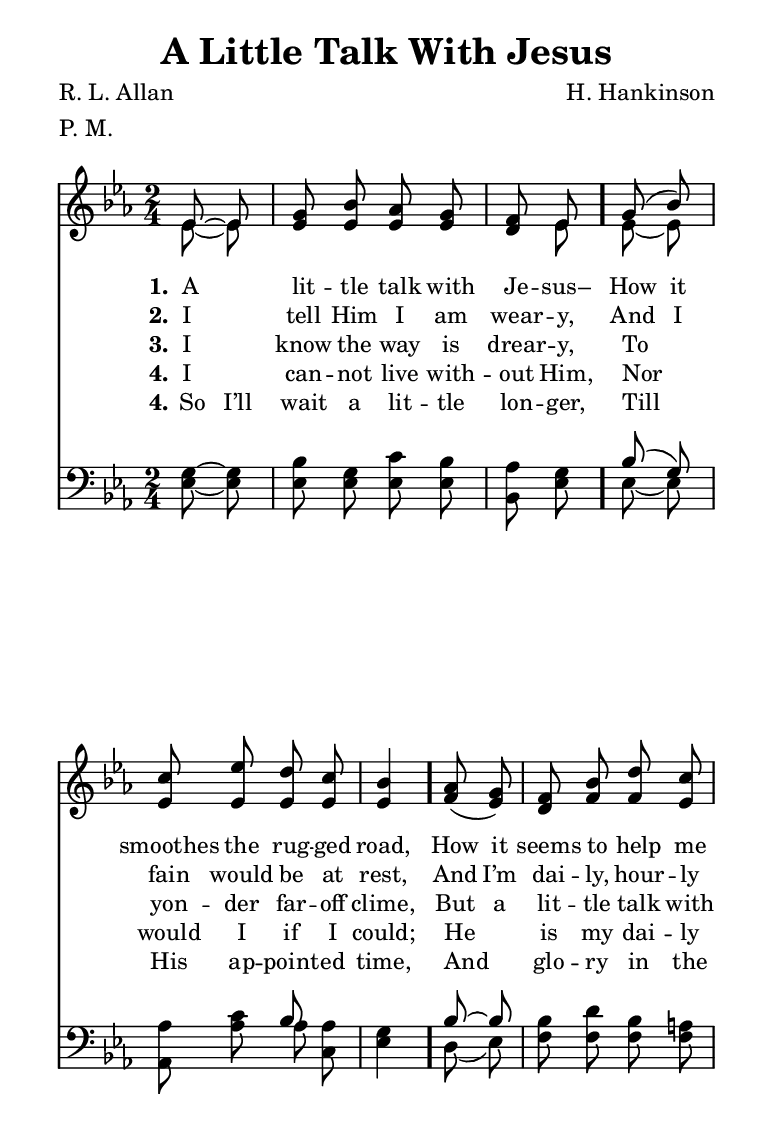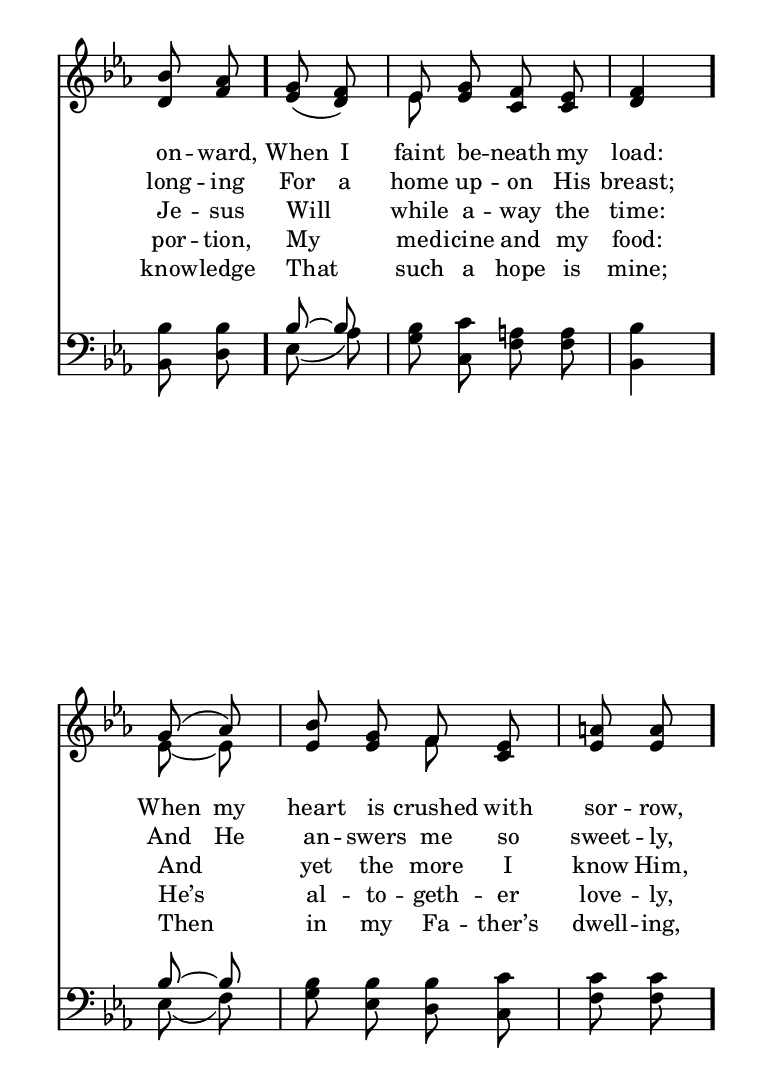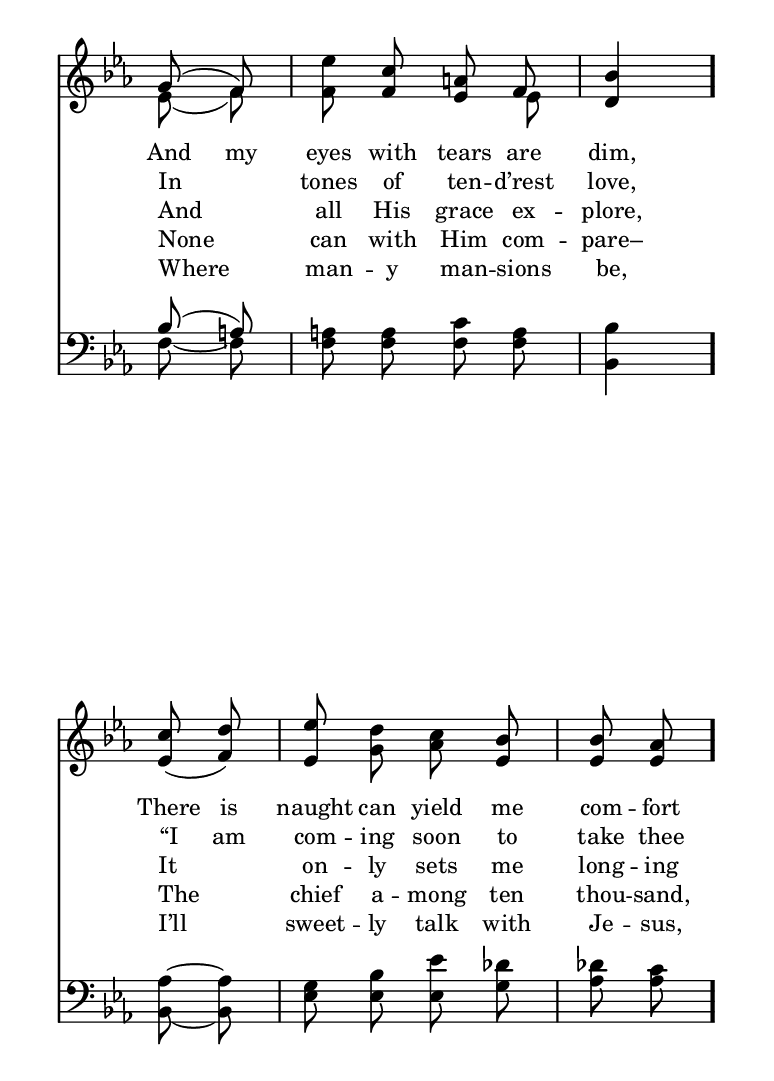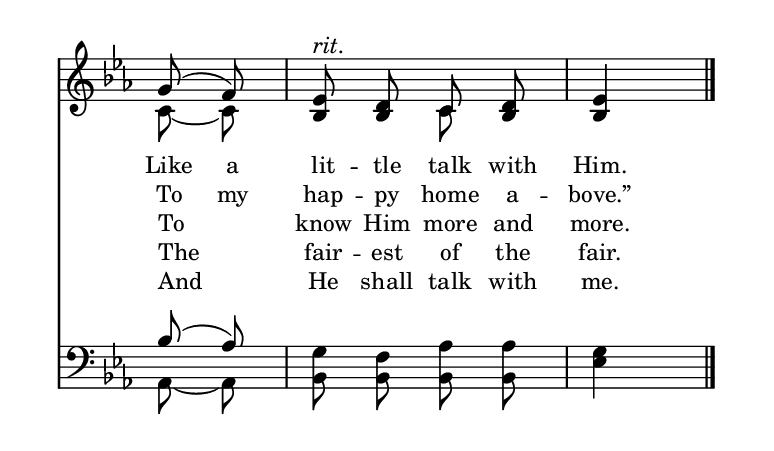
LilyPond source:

\include "common/global.ily"
\paper {
  \include "common/paper.ily"
}

\header{
  hymnnumber = "204"
  title = "A Little Talk With Jesus"
  tunename = ""
  meter = "P. M."
  poet = "R. L. Allan"
  composer = "H. Hankinson"
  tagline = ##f
}

global = {
  \include "common/overrides.ily"
  \override Staff.TimeSignature.style = #'numbered
  \time 2/4
  \override Score.MetronomeMark.transparent = ##t % hide all fermata changes too
  \tempo 4=70
  \key ees \major
  \partial 4
  \autoBeamOff
}

notesSoprano = {
\global
\relative c' {

  ees8 ~ ees | g bes aes g | f ees
  g8( bes) c ees d c | bes4
  aes8( g) | f bes d c | bes aes
  g8( f) ees g f ees | f4
  g8( aes) bes8 g f ees | a a
  g8( f) | ees' c a f | bes4
  c8( d) | ees d c bes | bes aes
  g8( f) | ees^\markup{ \italic rit. } d c d | ees4

  \bar "|."

}
}

notesAlto = {
\global
\relative e' {

  ees8 ~ ees | ees ees ees ees | d ees
  ees8 ~ ees | ees ees ees ees | ees4
  f8( ees) | d f f ees | d f
  ees8( d) | ees ees c c | d4
  ees8 ~ ees | ees ees f c | ees ees
  ees8( f) | f f ees ees | d4
  ees8( f) | ees g aes ees | ees ees
  c8 ~ c | bes bes c bes | bes4

}
}

notesTenor = {
\global
\relative a {

  g8 ~ g | bes g c bes | aes g
  bes8( g) | aes c bes aes | g4
  bes8 ~ bes | bes d bes a | bes bes
  bes8 ~ bes | bes c a a | bes4
  bes8 ~ bes | bes bes bes c | c c
  bes8( a) | a a c a | bes4
  aes8 ~ aes | g bes ees des | des c
  bes8( aes) | g f aes aes | g4

}
}

notesBass = {
\global
\relative f {

  ees8 ~ ees | ees ees ees ees | bes ees
  ees8 ~ ees | aes, aes' aes c, | ees4
  d8( ees) | f f f f | bes, d
  ees8( aes) | g c, f f | bes,4
  ees8( f) | g ees d c | f f
  f8 ~ f | f f f f | bes,4
  bes8 ~ bes | ees ees ees g | aes aes
  aes,8 ~ aes | bes bes bes bes | ees4

}
}

wordsA = \lyricmode {
\set stanza = "1."

A lit -- tle talk with Je -- sus– \bar "."
{ \mon } How it { \moff } smoothes the rug -- ged road, \bar "."
{ \mon } How it { \moff } seems to help me on -- ward, \bar "."
{ \mon } When I { \moff } faint be -- neath my load: \bar "."
{ \mon } When my { \moff } heart is crushed with sor -- row, \bar "."
{ \mon } And my { \moff } eyes with tears are dim, \bar "."
{ \mon } There is { \moff } naught can yield me com -- fort \bar "."
{ \mon } Like a { \moff } lit -- tle talk with Him. \bar "."

}

wordsB = \lyricmode {
\set stanza = "2."

I tell Him I am wear -- y,
{ \mon } And I { \moff } fain would be at rest,
{ \mon } And I’m { \moff } dai -- ly, hour -- ly long -- ing
{ \mon } For a { \moff } home up -- on His breast;
{ \mon } And He { \moff } an -- swers me so sweet -- ly,
In tones of ten -- d’rest love,
{ \mon } “I am { \moff } com -- ing soon to take thee
{ \mon } To my { \moff } hap -- py home a -- bove.”

}

wordsC = \lyricmode {
\set stanza = "3."

I know the way is drear -- y,
To yon -- der far -- off clime,
{ \mon } But a { \moff } lit -- tle talk with Je -- sus
Will while a -- way the time:
And yet the more I know Him,
And all His grace ex -- plore,
It on -- ly sets me long -- ing
To know Him more and more.

}

wordsD = \lyricmode {
\set stanza = "4."

I can -- not live with -- out Him,
Nor would I if I could;
He is my dai -- ly por -- tion,
My med -- icine and my food:
He’s al -- to -- geth -- er love -- ly,
None can with Him com -- pare–
The chief a -- mong ten thou -- sand,
The fair -- est of the fair.

}

wordsE = \lyricmode {
\set stanza = "4."

{ \mon } So I’ll { \moff } wait a lit -- tle lon -- ger,
Till His ap -- point -- ed time,
And glo -- ry in the know -- ledge
That such a hope is mine;
Then in my Fa -- ther’s dwell -- ing,
Where man -- y man -- sions be,
I’ll sweet -- ly talk with Je -- sus,
And He shall talk with me.

}

\score {
  \context ChoirStaff <<
    \context Staff = upper <<
      \set Staff.autoBeaming = ##f
      \set ChoirStaff.systemStartDelimiter = #'SystemStartBar
      \set ChoirStaff.printPartCombineTexts = ##f
      \partcombine #'(2 . 9) \notesSoprano \notesAlto
      \context NullVoice = sopranos { \voiceOne << \notesSoprano >> }
      \context NullVoice = altos { \voiceTwo << \notesAlto >> }
      \context Lyrics = one   \lyricsto sopranos \wordsA
      \context Lyrics = two   \lyricsto sopranos \wordsB
      \context Lyrics = three \lyricsto sopranos \wordsC
      \context Lyrics = four  \lyricsto sopranos \wordsD
      \context Lyrics = five  \lyricsto sopranos \wordsE
    >>
    \context Staff = men <<
      \set Staff.autoBeaming = ##f
      \clef bass
      \set ChoirStaff.printPartCombineTexts = ##f
      \partcombine #'(2 . 9) \notesTenor \notesBass
      \context NullVoice = tenors { \voiceOne << \notesTenor >> }
      \context NullVoice = basses { \voiceTwo << \notesBass >> }
    >>
  >>
  \layout {
    \include "common/layout.ily"
  }
  \midi{
    \include "common/midi.ily"
  }
}

\version "2.19.49"  % necessary for upgrading to future LilyPond versions.

% vi:set et ts=2 sw=2 ai nocindent syntax=lilypond:
